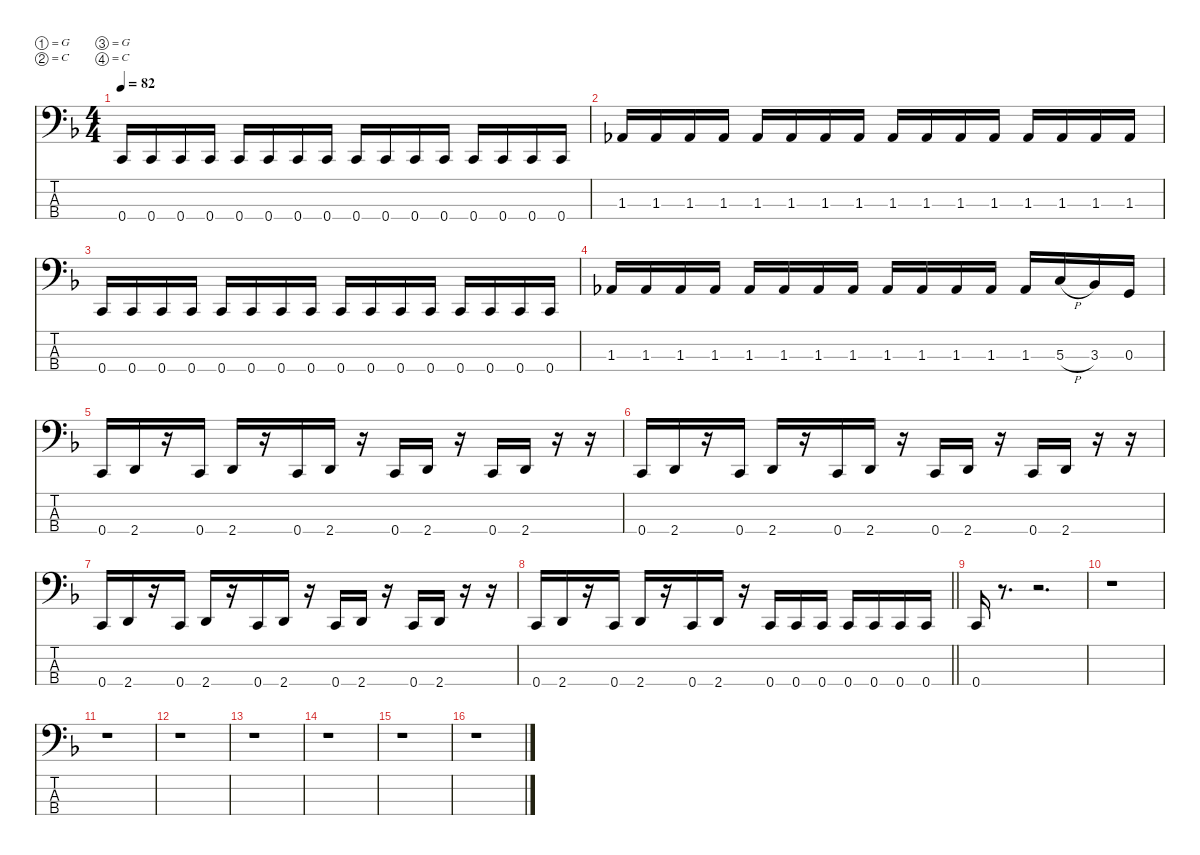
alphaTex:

\defaultSystemsLayout 4
\hideDynamics
\bracketExtendMode nobrackets
\singleTrackTrackNamePolicy hidden
\multiTrackTrackNamePolicy hidden
\firstSystemTrackNameMode fullname
\firstSystemTrackNameOrientation horizontal
\otherSystemsTrackNameOrientation horizontal
\track ("Bass" "fl.bs.") {defaultSystemsLayout 4 instrument fretlessbass}
\staff {score tabs}
\tuning (G2 C2 G1 C1)
\ts (4 4)
\tempo 82
\clef f4
\ks dminor
0.4{acc forcenatural}.16{dy f beam Up} 0.4{acc forcenatural}.16{beam Up} 0.4{acc forcenatural}.16{beam Up} 0.4{acc forcenatural}.16{beam Up} 0.4{acc forcenatural}.16{beam Up} 0.4{acc forcenatural}.16{beam Up} 0.4{acc forcenatural}.16{beam Up} 0.4{acc forcenatural}.16{beam Up} 0.4{acc forcenatural}.16{beam Up} 0.4{acc forcenatural}.16{beam Up} 0.4{acc forcenatural}.16{beam Up} 0.4{acc forcenatural}.16{beam Up} 0.4{acc forcenatural}.16{beam Up} 0.4{acc forcenatural}.16{beam Up} 0.4{acc forcenatural}.16{beam Up} 0.4{acc forcenatural}.16{beam Up} |
1.3{acc b}.16{beam Up} 1.3{acc b}.16{beam Up} 1.3{acc b}.16{beam Up} 1.3{acc b}.16{beam Up} 1.3{acc b}.16{beam Up} 1.3{acc b}.16{beam Up} 1.3{acc b}.16{beam Up} 1.3{acc b}.16{beam Up} 1.3{acc b}.16{beam Up} 1.3{acc b}.16{beam Up} 1.3{acc b}.16{beam Up} 1.3{acc b}.16{beam Up} 1.3{acc b}.16{beam Up} 1.3{acc b}.16{beam Up} 1.3{acc b}.16{beam Up} 1.3{acc b}.16{beam Up} |
0.4{acc forcenatural}.16{beam Up} 0.4{acc forcenatural}.16{beam Up} 0.4{acc forcenatural}.16{beam Up} 0.4{acc forcenatural}.16{beam Up} 0.4{acc forcenatural}.16{beam Up} 0.4{acc forcenatural}.16{beam Up} 0.4{acc forcenatural}.16{beam Up} 0.4{acc forcenatural}.16{beam Up} 0.4{acc forcenatural}.16{beam Up} 0.4{acc forcenatural}.16{beam Up} 0.4{acc forcenatural}.16{beam Up} 0.4{acc forcenatural}.16{beam Up} 0.4{acc forcenatural}.16{beam Up} 0.4{acc forcenatural}.16{beam Up} 0.4{acc forcenatural}.16{beam Up} 0.4{acc forcenatural}.16{beam Up} |
1.3{acc b}.16{beam Up} 1.3{acc b}.16{beam Up} 1.3{acc b}.16{beam Up} 1.3{acc b}.16{beam Up} 1.3{acc b}.16{beam Up} 1.3{acc b}.16{beam Up} 1.3{acc b}.16{beam Up} 1.3{acc b}.16{beam Up} 1.3{acc b}.16{beam Up} 1.3{acc b}.16{beam Up} 1.3{acc b}.16{beam Up} 1.3{acc b}.16{beam Up} 1.3{acc b}.16{beam Up} 5.3{h acc forcenatural}.16{beam Up} 3.3{acc b}.16{beam Up} 0.3{acc forcenatural}.16{beam Up} |
0.4{acc forcenatural}.16{beam Up} 2.4{acc forcenatural}.16{beam Up} r.16{beam Up} 0.4{acc forcenatural}.16{beam Up} 2.4{acc forcenatural}.16{beam Up} r.16{beam Up} 0.4{acc forcenatural}.16{beam Up} 2.4{acc forcenatural}.16{beam Up} r.16{beam Up} 0.4{acc forcenatural}.16{beam Up} 2.4{acc forcenatural}.16{beam Up} r.16{beam Up} 0.4{acc forcenatural}.16{beam Up} 2.4{acc forcenatural}.16{beam Up} r.16{beam Up} r.16{beam Up} |
0.4{acc forcenatural}.16{beam Up} 2.4{acc forcenatural}.16{beam Up} r.16{beam Up} 0.4{acc forcenatural}.16{beam Up} 2.4{acc forcenatural}.16{beam Up} r.16{beam Up} 0.4{acc forcenatural}.16{beam Up} 2.4{acc forcenatural}.16{beam Up} r.16{beam Up} 0.4{acc forcenatural}.16{beam Up} 2.4{acc forcenatural}.16{beam Up} r.16{beam Up} 0.4{acc forcenatural}.16{beam Up} 2.4{acc forcenatural}.16{beam Up} r.16{beam Up} r.16{beam Up} |
0.4{acc forcenatural}.16{beam Up} 2.4{acc forcenatural}.16{beam Up} r.16{beam Up} 0.4{acc forcenatural}.16{beam Up} 2.4{acc forcenatural}.16{beam Up} r.16{beam Up} 0.4{acc forcenatural}.16{beam Up} 2.4{acc forcenatural}.16{beam Up} r.16{beam Up} 0.4{acc forcenatural}.16{beam Up} 2.4{acc forcenatural}.16{beam Up} r.16{beam Up} 0.4{acc forcenatural}.16{beam Up} 2.4{acc forcenatural}.16{beam Up} r.16{beam Up} r.16{beam Up} |
\barLineRight lightlight
0.4{acc forcenatural}.16{beam Up} 2.4{acc forcenatural}.16{beam Up} r.16{beam Up} 0.4{acc forcenatural}.16{beam Up} 2.4{acc forcenatural}.16{beam Up} r.16{beam Up} 0.4{acc forcenatural}.16{beam Up} 2.4{acc forcenatural}.16{beam Up} r.16{beam Up} 0.4{acc forcenatural}.16{beam Up} 0.4{acc forcenatural}.16{beam Up} 0.4{acc forcenatural}.16{beam Up} 0.4{acc forcenatural}.16{beam Up} 0.4{acc forcenatural}.16{beam Up} 0.4{acc forcenatural}.16{beam Up} 0.4{acc forcenatural}.16{beam Up} |
0.4{acc forcenatural}.16{beam Up} r.8{d beam Up} r.2{d beam Up} |
r.1{beam Down} |
r.1{beam Down} |
r.1{beam Down} |
r.1{beam Down} |
r.1{beam Down} |
r.1{beam Down} |
r.1{beam Down}
